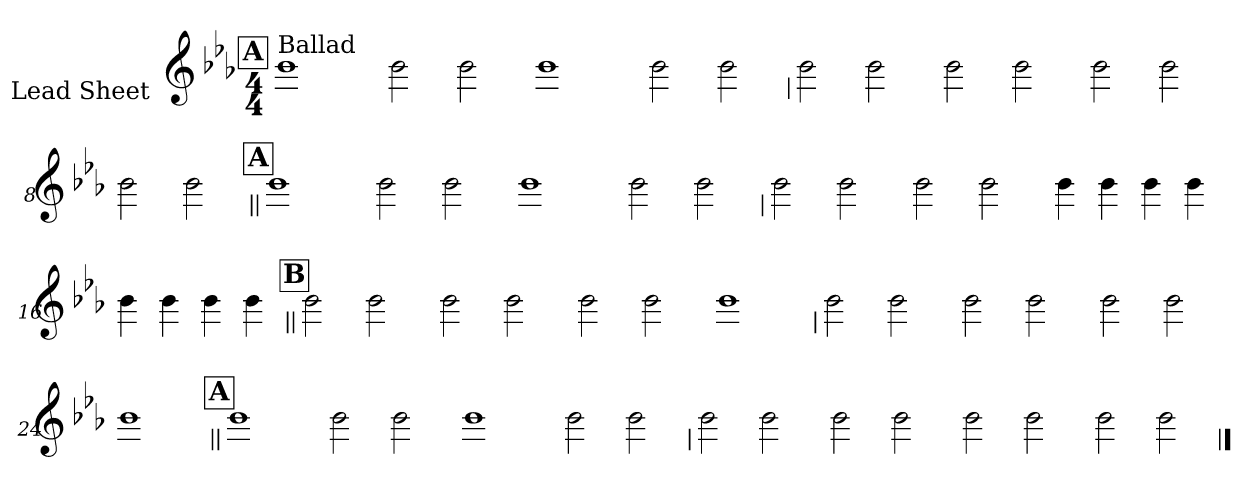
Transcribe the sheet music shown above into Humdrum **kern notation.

**kern
*part1
*staff1
*I"Lead Sheet
*stria0
*clefG2
*k[b-e-a-]
*E-:
*M4/4
!!LO:REH:place=s1:a:t=A
=1||
!LO:TX:a:t=Ballad
1b-
=2-
2b-
2b-
=3-
1b-
=4-
2b-
2b-
!!LO:LB:g=z
=5
2b-
2b-
=6-
2b-
2b-
=7-
2b-
2b-
=8-
2b-
2b-
!!LO:LB:g=z
!!LO:REH:place=s1:a:t=A
=9||
1b-
=10-
2b-
2b-
=11-
1b-
=12-
2b-
2b-
!!LO:LB:g=z
=13
2b-
2b-
=14-
2b-
2b-
=15-
4b-
4b-
4b-
4b-
=16-
4b-
4b-
4b-
4b-
!!LO:LB:g=z
!!LO:REH:place=s1:a:t=B
=17||
2b-
2b-
=18-
2b-
2b-
=19-
2b-
2b-
=20-
1b-
!!LO:LB:g=z
=21
2b-
2b-
=22-
2b-
2b-
=23-
2b-
2b-
=24-
1b-
!!LO:LB:g=z
!!LO:REH:place=s1:a:t=A
=25||
1b-
=26-
2b-
2b-
=27-
1b-
=28-
2b-
2b-
!!LO:LB:g=z
=29
2b-
2b-
=30-
2b-
2b-
=31-
2b-
2b-
=32-
2b-
2b-
==
*-
